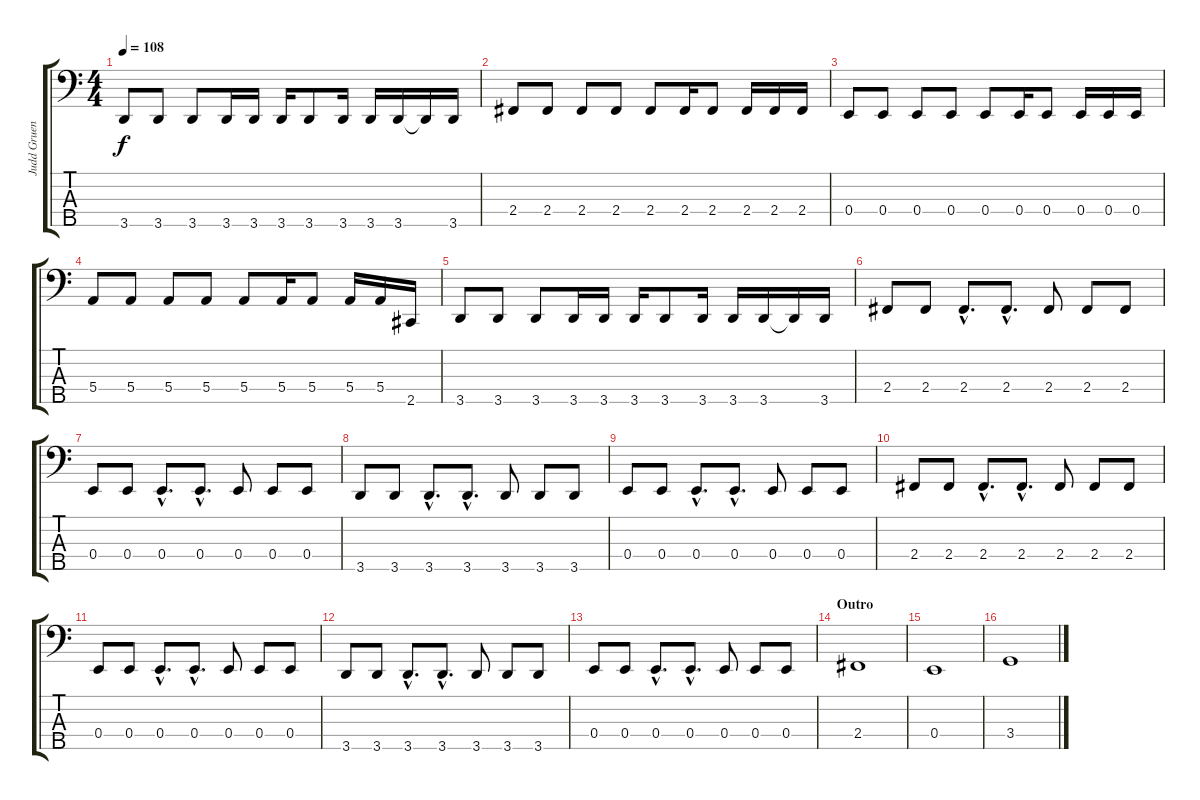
\track ("Judd Gruenbaum (Volume Effect)" "Judd Gruen") {instrument electricbasspick}
\staff {score tabs}
\tuning (G2 D2 A1 E1 B0) {hide}
\ts (4 4)
\tempo 108
\clef f4
\ks c
3.5.8{dy f} 3.5.8 3.5.8 3.5.16 3.5.16 3.5.16 3.5.8 3.5.16 3.5.16 3.5.16 3.5{t}.16 3.5.16 |
2.4.8 2.4.8 2.4.8 2.4.8 2.4.8 2.4.16 2.4.8 2.4.16 2.4.16 2.4.16 |
0.4.8 0.4.8 0.4.8 0.4.8 0.4.8 0.4.16 0.4.8 0.4.16 0.4.16 0.4.16 |
5.4.8 5.4.8 5.4.8 5.4.8 5.4.8 5.4.16 5.4.8 5.4.16 5.4.16 2.5.16 |
3.5.8 3.5.8 3.5.8 3.5.16 3.5.16 3.5.16 3.5.8 3.5.16 3.5.16 3.5.16 3.5{t}.16 3.5.16 |
2.4.8 2.4.8 2.4{hac}.8{d} 2.4{hac}.8{d} 2.4.8 2.4.8 2.4.8 |
0.4.8 0.4.8 0.4{hac}.8{d} 0.4{hac}.8{d} 0.4.8 0.4.8 0.4.8 |
3.5.8 3.5.8 3.5{hac}.8{d} 3.5{hac}.8{d} 3.5.8 3.5.8 3.5.8 |
0.4.8 0.4.8 0.4{hac}.8{d} 0.4{hac}.8{d} 0.4.8 0.4.8 0.4.8 |
2.4.8 2.4.8 2.4{hac}.8{d} 2.4{hac}.8{d} 2.4.8 2.4.8 2.4.8 |
0.4.8 0.4.8 0.4{hac}.8{d} 0.4{hac}.8{d} 0.4.8 0.4.8 0.4.8 |
3.5.8 3.5.8 3.5{hac}.8{d} 3.5{hac}.8{d} 3.5.8 3.5.8 3.5.8 |
0.4.8 0.4.8 0.4{hac}.8{d} 0.4{hac}.8{d} 0.4.8 0.4.8 0.4.8 |
\section ("" "Outro")
2.4.1 |
0.4.1 |
3.4.1
